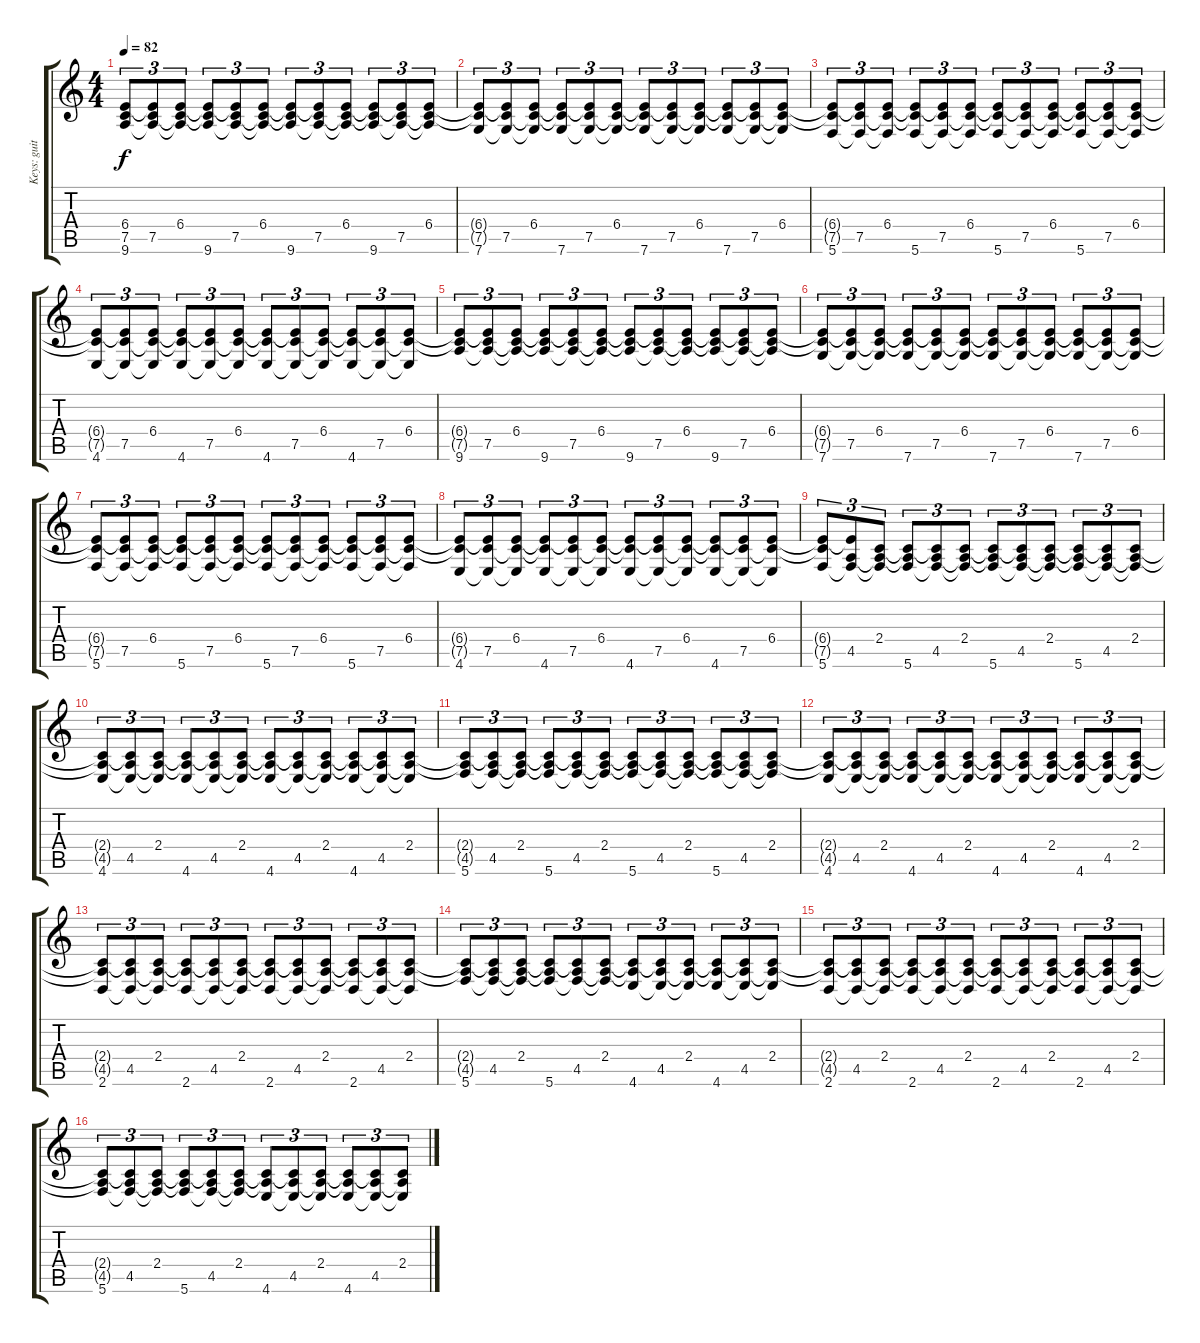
\track ("Keys: guitar" "Keys: guit") {instrument electricguitarclean}
\staff {score tabs}
\tuning (C4 G3 Eb3 Bb2 F2 C2) {hide}
\ts (4 4)
\tempo 82
\clef g2
\ks c
(6.4{t} 7.5{t} 9.6).8{tu (3 2) dy f} (6.4{t} 7.5 9.6{t}).8{tu (3 2)} (6.4 7.5{t} 9.6{t}).8{tu (3 2)} (6.4{t} 7.5{t} 9.6).8{tu (3 2)} (6.4{t} 7.5 9.6{t}).8{tu (3 2)} (6.4 7.5{t} 9.6{t}).8{tu (3 2)} (6.4{t} 7.5{t} 9.6).8{tu (3 2)} (6.4{t} 7.5 9.6{t}).8{tu (3 2)} (6.4 7.5{t} 9.6{t}).8{tu (3 2)} (6.4{t} 7.5{t} 9.6).8{tu (3 2)} (6.4{t} 7.5 9.6{t}).8{tu (3 2)} (6.4 7.5{t} 9.6{t}).8{tu (3 2)} |
(6.4{t} 7.5{t} 7.6).8{tu (3 2)} (6.4{t} 7.5 7.6{t}).8{tu (3 2)} (6.4 7.5{t} 7.6{t}).8{tu (3 2)} (6.4{t} 7.5{t} 7.6).8{tu (3 2)} (6.4{t} 7.5 7.6{t}).8{tu (3 2)} (6.4 7.5{t} 7.6{t}).8{tu (3 2)} (6.4{t} 7.5{t} 7.6).8{tu (3 2)} (6.4{t} 7.5 7.6{t}).8{tu (3 2)} (6.4 7.5{t} 7.6{t}).8{tu (3 2)} (6.4{t} 7.5{t} 7.6).8{tu (3 2)} (6.4{t} 7.5 7.6{t}).8{tu (3 2)} (6.4 7.5{t} 7.6{t}).8{tu (3 2)} |
(6.4{t} 7.5{t} 5.6).8{tu (3 2)} (6.4{t} 7.5 5.6{t}).8{tu (3 2)} (6.4 7.5{t} 5.6{t}).8{tu (3 2)} (6.4{t} 7.5{t} 5.6).8{tu (3 2)} (6.4{t} 7.5 5.6{t}).8{tu (3 2)} (6.4 7.5{t} 5.6{t}).8{tu (3 2)} (6.4{t} 7.5{t} 5.6).8{tu (3 2)} (6.4{t} 7.5 5.6{t}).8{tu (3 2)} (6.4 7.5{t} 5.6{t}).8{tu (3 2)} (6.4{t} 7.5{t} 5.6).8{tu (3 2)} (6.4{t} 7.5 5.6{t}).8{tu (3 2)} (6.4 7.5{t} 5.6{t}).8{tu (3 2)} |
(6.4{t} 7.5{t} 4.6).8{tu (3 2)} (6.4{t} 7.5 4.6{t}).8{tu (3 2)} (6.4 7.5{t} 4.6{t}).8{tu (3 2)} (6.4{t} 7.5{t} 4.6).8{tu (3 2)} (6.4{t} 7.5 4.6{t}).8{tu (3 2)} (6.4 7.5{t} 4.6{t}).8{tu (3 2)} (6.4{t} 7.5{t} 4.6).8{tu (3 2)} (6.4{t} 7.5 4.6{t}).8{tu (3 2)} (6.4 7.5{t} 4.6{t}).8{tu (3 2)} (6.4{t} 7.5{t} 4.6).8{tu (3 2)} (6.4{t} 7.5 4.6{t}).8{tu (3 2)} (6.4 7.5{t} 4.6{t}).8{tu (3 2)} |
(6.4{t} 7.5{t} 9.6).8{tu (3 2)} (6.4{t} 7.5 9.6{t}).8{tu (3 2)} (6.4 7.5{t} 9.6{t}).8{tu (3 2)} (6.4{t} 7.5{t} 9.6).8{tu (3 2)} (6.4{t} 7.5 9.6{t}).8{tu (3 2)} (6.4 7.5{t} 9.6{t}).8{tu (3 2)} (6.4{t} 7.5{t} 9.6).8{tu (3 2)} (6.4{t} 7.5 9.6{t}).8{tu (3 2)} (6.4 7.5{t} 9.6{t}).8{tu (3 2)} (6.4{t} 7.5{t} 9.6).8{tu (3 2)} (6.4{t} 7.5 9.6{t}).8{tu (3 2)} (6.4 7.5{t} 9.6{t}).8{tu (3 2)} |
(6.4{t} 7.5{t} 7.6).8{tu (3 2)} (6.4{t} 7.5 7.6{t}).8{tu (3 2)} (6.4 7.5{t} 7.6{t}).8{tu (3 2)} (6.4{t} 7.5{t} 7.6).8{tu (3 2)} (6.4{t} 7.5 7.6{t}).8{tu (3 2)} (6.4 7.5{t} 7.6{t}).8{tu (3 2)} (6.4{t} 7.5{t} 7.6).8{tu (3 2)} (6.4{t} 7.5 7.6{t}).8{tu (3 2)} (6.4 7.5{t} 7.6{t}).8{tu (3 2)} (6.4{t} 7.5{t} 7.6).8{tu (3 2)} (6.4{t} 7.5 7.6{t}).8{tu (3 2)} (6.4 7.5{t} 7.6{t}).8{tu (3 2)} |
(6.4{t} 7.5{t} 5.6).8{tu (3 2)} (6.4{t} 7.5 5.6{t}).8{tu (3 2)} (6.4 7.5{t} 5.6{t}).8{tu (3 2)} (6.4{t} 7.5{t} 5.6).8{tu (3 2)} (6.4{t} 7.5 5.6{t}).8{tu (3 2)} (6.4 7.5{t} 5.6{t}).8{tu (3 2)} (6.4{t} 7.5{t} 5.6).8{tu (3 2)} (6.4{t} 7.5 5.6{t}).8{tu (3 2)} (6.4 7.5{t} 5.6{t}).8{tu (3 2)} (6.4{t} 7.5{t} 5.6).8{tu (3 2)} (6.4{t} 7.5 5.6{t}).8{tu (3 2)} (6.4 7.5{t} 5.6{t}).8{tu (3 2)} |
(6.4{t} 7.5{t} 4.6).8{tu (3 2)} (6.4{t} 7.5 4.6{t}).8{tu (3 2)} (6.4 7.5{t} 4.6{t}).8{tu (3 2)} (6.4{t} 7.5{t} 4.6).8{tu (3 2)} (6.4{t} 7.5 4.6{t}).8{tu (3 2)} (6.4 7.5{t} 4.6{t}).8{tu (3 2)} (6.4{t} 7.5{t} 4.6).8{tu (3 2)} (6.4{t} 7.5 4.6{t}).8{tu (3 2)} (6.4 7.5{t} 4.6{t}).8{tu (3 2)} (6.4{t} 7.5{t} 4.6).8{tu (3 2)} (6.4{t} 7.5 4.6{t}).8{tu (3 2)} (6.4 7.5{t} 4.6{t}).8{tu (3 2)} |
(6.4{t} 7.5{t} 5.6).8{tu (3 2)} (6.4{t} 4.5 5.6{t}).8{tu (3 2)} (2.4 4.5{t} 5.6{t}).8{tu (3 2)} (2.4{t} 4.5{t} 5.6).8{tu (3 2)} (2.4{t} 4.5 5.6{t}).8{tu (3 2)} (2.4 4.5{t} 5.6{t}).8{tu (3 2)} (2.4{t} 4.5{t} 5.6).8{tu (3 2)} (2.4{t} 4.5 5.6{t}).8{tu (3 2)} (2.4 4.5{t} 5.6{t}).8{tu (3 2)} (2.4{t} 4.5{t} 5.6).8{tu (3 2)} (2.4{t} 4.5 5.6{t}).8{tu (3 2)} (2.4 4.5{t} 5.6{t}).8{tu (3 2)} |
(2.4{t} 4.5{t} 4.6).8{tu (3 2)} (2.4{t} 4.5 4.6{t}).8{tu (3 2)} (2.4 4.5{t} 4.6{t}).8{tu (3 2)} (2.4{t} 4.5{t} 4.6).8{tu (3 2)} (2.4{t} 4.5 4.6{t}).8{tu (3 2)} (2.4 4.5{t} 4.6{t}).8{tu (3 2)} (2.4{t} 4.5{t} 4.6).8{tu (3 2)} (2.4{t} 4.5 4.6{t}).8{tu (3 2)} (2.4 4.5{t} 4.6{t}).8{tu (3 2)} (2.4{t} 4.5{t} 4.6).8{tu (3 2)} (2.4{t} 4.5 4.6{t}).8{tu (3 2)} (2.4 4.5{t} 4.6{t}).8{tu (3 2)} |
(2.4{t} 4.5{t} 5.6).8{tu (3 2)} (2.4{t} 4.5 5.6{t}).8{tu (3 2)} (2.4 4.5{t} 5.6{t}).8{tu (3 2)} (2.4{t} 4.5{t} 5.6).8{tu (3 2)} (2.4{t} 4.5 5.6{t}).8{tu (3 2)} (2.4 4.5{t} 5.6{t}).8{tu (3 2)} (2.4{t} 4.5{t} 5.6).8{tu (3 2)} (2.4{t} 4.5 5.6{t}).8{tu (3 2)} (2.4 4.5{t} 5.6{t}).8{tu (3 2)} (2.4{t} 4.5{t} 5.6).8{tu (3 2)} (2.4{t} 4.5 5.6{t}).8{tu (3 2)} (2.4 4.5{t} 5.6{t}).8{tu (3 2)} |
(2.4{t} 4.5{t} 4.6).8{tu (3 2)} (2.4{t} 4.5 4.6{t}).8{tu (3 2)} (2.4 4.5{t} 4.6{t}).8{tu (3 2)} (2.4{t} 4.5{t} 4.6).8{tu (3 2)} (2.4{t} 4.5 4.6{t}).8{tu (3 2)} (2.4 4.5{t} 4.6{t}).8{tu (3 2)} (2.4{t} 4.5{t} 4.6).8{tu (3 2)} (2.4{t} 4.5 4.6{t}).8{tu (3 2)} (2.4 4.5{t} 4.6{t}).8{tu (3 2)} (2.4{t} 4.5{t} 4.6).8{tu (3 2)} (2.4{t} 4.5 4.6{t}).8{tu (3 2)} (2.4 4.5{t} 4.6{t}).8{tu (3 2)} |
(2.4{t} 4.5{t} 2.6).8{tu (3 2)} (2.4{t} 4.5 2.6{t}).8{tu (3 2)} (2.4 4.5{t} 2.6{t}).8{tu (3 2)} (2.4{t} 4.5{t} 2.6).8{tu (3 2)} (2.4{t} 4.5 2.6{t}).8{tu (3 2)} (2.4 4.5{t} 2.6{t}).8{tu (3 2)} (2.4{t} 4.5{t} 2.6).8{tu (3 2)} (2.4{t} 4.5 2.6{t}).8{tu (3 2)} (2.4 4.5{t} 2.6{t}).8{tu (3 2)} (2.4{t} 4.5{t} 2.6).8{tu (3 2)} (2.4{t} 4.5 2.6{t}).8{tu (3 2)} (2.4 4.5{t} 2.6{t}).8{tu (3 2)} |
(2.4{t} 4.5{t} 5.6).8{tu (3 2)} (2.4{t} 4.5 5.6{t}).8{tu (3 2)} (2.4 4.5{t} 5.6{t}).8{tu (3 2)} (2.4{t} 4.5{t} 5.6).8{tu (3 2)} (2.4{t} 4.5 5.6{t}).8{tu (3 2)} (2.4 4.5{t} 5.6{t}).8{tu (3 2)} (2.4{t} 4.5{t} 4.6).8{tu (3 2)} (2.4{t} 4.5 4.6{t}).8{tu (3 2)} (2.4 4.5{t} 4.6{t}).8{tu (3 2)} (2.4{t} 4.5{t} 4.6).8{tu (3 2)} (2.4{t} 4.5 4.6{t}).8{tu (3 2)} (2.4 4.5{t} 4.6{t}).8{tu (3 2)} |
(2.4{t} 4.5{t} 2.6).8{tu (3 2)} (2.4{t} 4.5 2.6{t}).8{tu (3 2)} (2.4 4.5{t} 2.6{t}).8{tu (3 2)} (2.4{t} 4.5{t} 2.6).8{tu (3 2)} (2.4{t} 4.5 2.6{t}).8{tu (3 2)} (2.4 4.5{t} 2.6{t}).8{tu (3 2)} (2.4{t} 4.5{t} 2.6).8{tu (3 2)} (2.4{t} 4.5 2.6{t}).8{tu (3 2)} (2.4 4.5{t} 2.6{t}).8{tu (3 2)} (2.4{t} 4.5{t} 2.6).8{tu (3 2)} (2.4{t} 4.5 2.6{t}).8{tu (3 2)} (2.4 4.5{t} 2.6{t}).8{tu (3 2)} |
(2.4{t} 4.5{t} 5.6).8{tu (3 2)} (2.4{t} 4.5 5.6{t}).8{tu (3 2)} (2.4 4.5{t} 5.6{t}).8{tu (3 2)} (2.4{t} 4.5{t} 5.6).8{tu (3 2)} (2.4{t} 4.5 5.6{t}).8{tu (3 2)} (2.4 4.5{t} 5.6{t}).8{tu (3 2)} (2.4{t} 4.5{t} 4.6).8{tu (3 2)} (2.4{t} 4.5 4.6{t}).8{tu (3 2)} (2.4 4.5{t} 4.6{t}).8{tu (3 2)} (2.4{t} 4.5{t} 4.6).8{tu (3 2)} (2.4{t} 4.5 4.6{t}).8{tu (3 2)} (2.4 4.5{t} 4.6{t}).8{tu (3 2)}
